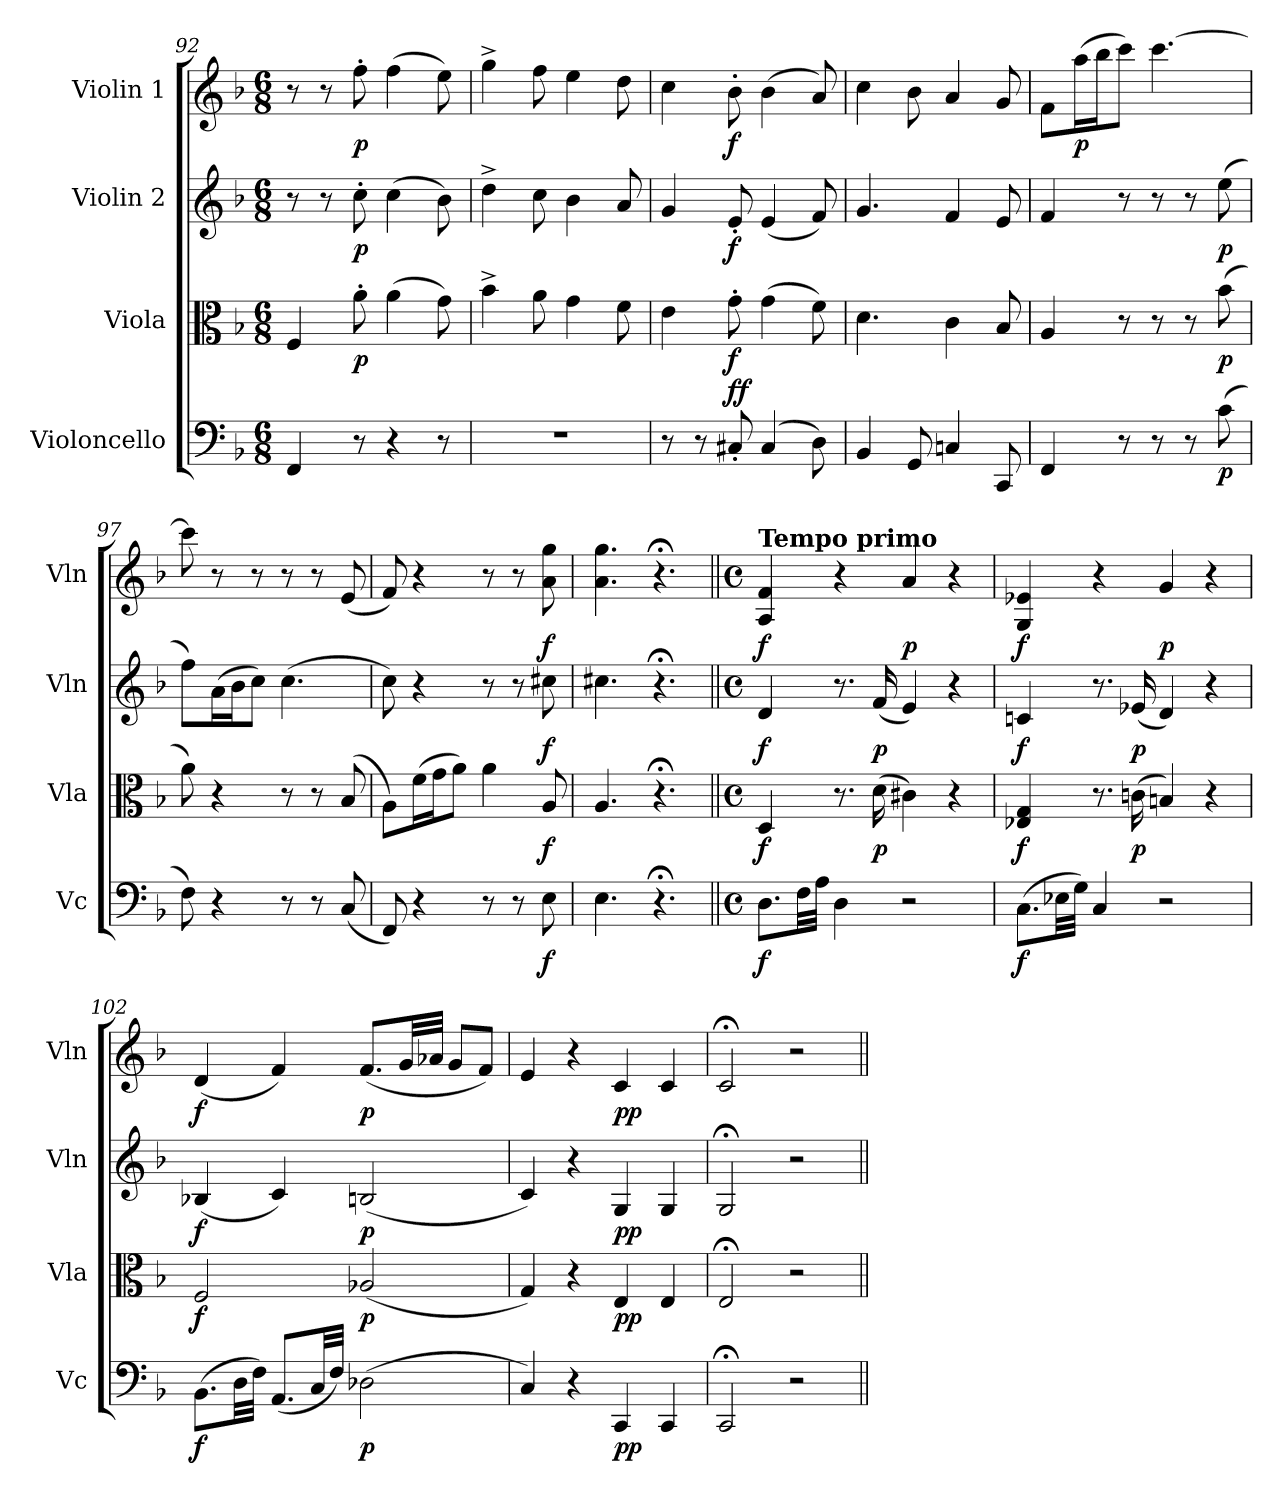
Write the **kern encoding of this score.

**kern	**dynam	**kern	**dynam	**kern	**dynam	**kern	**dynam
*part4	*part4	*part3	*part3	*part2	*part2	*part1	*part1
*staff4	*staff4	*staff3	*staff3	*staff2	*staff2	*staff1	*staff1
*I"Violoncello	*	*I"Viola	*	*I"Violin 2	*	*I"Violin 1	*
*I'Vc	*	*I'Vla	*	*I'Vln	*	*I'Vln	*
*clefF4	*	*clefC3	*	*clefG2	*	*clefG2	*
*k[b-]	*	*k[b-]	*	*k[b-]	*	*k[b-]	*
*M6/8	*	*M6/8	*	*M6/8	*	*M6/8	*
=92	=92	=92	=92	=92	=92	=92	=92
4FF/	.	4F/	.	8r	.	8r	.
.	.	.	.	8r	.	8r	.
!	!	!	!LO:DY:b	!	!LO:DY:b	!	!LO:DY:b
8r	.	8a'\	p	8cc'\	p	8ff'\	p
4r	.	(4a\	.	(>4cc\	.	(>4ff\	.
8r	.	8g\)	.	8b-\)	.	8ee\)	.
!!LO:PB:g=z
=93	=93	=93	=93	=93	=93	=93	=93
2.r	.	4b-^\	.	4dd^\	.	4gg^\	.
.	.	8a\	.	8cc\	.	8ff\	.
.	.	4g\	.	4b-\	.	4ee\	.
.	.	8f\	.	8a/	.	8dd\	.
=94	=94	=94	=94	=94	=94	=94	=94
8r	.	4e\	.	4g/	.	4cc\	.
8r	.	.	.	.	.	.	.
!	!LO:DY:a	!	!	!	!	!	!
!	!LO:DY:n=1:b	!	!LO:DY:b	!	!LO:DY:b	!	!LO:DY:b
8C#X'/	f f	8g'\	f	8e'/	f	8b-'\	f
(>4C#/	.	(4g\	.	(<4e/	.	(>4b-\	.
8D\)	.	8f\)	.	8f/)	.	8a/)	.
=95	=95	=95	=95	=95	=95	=95	=95
4BB-/	.	4.d\	.	4.g/	.	4cc\	.
8GG/	.	.	.	.	.	8b-\	.
4Cn/	.	4c\	.	4f/	.	4a/	.
8CC/	.	8B-/	.	8e/	.	8g/	.
=96	=96	=96	=96	=96	=96	=96	=96
4FF/	.	4A/	.	4f/	.	8f\L	.
!	!	!	!	!	!	!	!LO:DY:b
.	.	.	.	.	.	(>16aa\L	p
.	.	.	.	.	.	16bb-\J	.
8r	.	8r	.	8r	.	8ccc\J)	.
8r	.	8r	.	8r	.	[>4.ccc\	.
8r	.	8r	.	8r	.	.	.
!	!LO:DY:b	!	!LO:DY:b	!	!LO:DY:b	!	!
(8c\	p	(>8b-\	p	(>8ee\	p	.	.
=97	=97	=97	=97	=97	=97	=97	=97
8F\)	.	8a\)	.	8ff\L)	.	8ccc\]	.
4r	.	4r	.	(16a\L	.	8r	.
.	.	.	.	16b-\J	.	.	.
.	.	.	.	8cc\J)	.	8r	.
8r	.	8r	.	(4.cc\	.	8r	.
8r	.	8r	.	.	.	8r	.
(8C/	.	(8B-/	.	.	.	(8e/	.
=98	=98	=98	=98	=98	=98	=98	=98
8FF/)	.	8A\L)	.	8cc\)	.	8f/)	.
4r	.	(>16f\L	.	4r	.	4r	.
.	.	16g\J	.	.	.	.	.
.	.	8a\J)	.	.	.	.	.
8r	.	4a\	.	8r	.	8r	.
8r	.	.	.	8r	.	8r	.
!	!LO:DY:b	!	!LO:DY:b	!	!LO:DY:b	!	!LO:DY:b
8E\	f	8A/	f	8cc#X\	f	8a\ 8gg\	f
=99	=99	=99	=99	=99	=99	=99	=99
4.E\	.	4.A/	.	4.cc#X\	.	4.a\ 4.gg\	.
4.r;<	.	4.r;<	.	4.r;<	.	4.r;<	.
!!LO:LB:g=z
=100||	=100||	=100||	=100||	=100||	=100||	=100||	=100||
*M4/4	*	*M4/4	*	*M4/4	*	*M4/4	*
*met(c)	*	*met(c)	*	*met(c)	*	*met(c)	*
!	!	!	!	!	!	!LO:TX:a:B:t=Tempo primo	!
!	!LO:DY:b	!	!LO:DY:b	!	!LO:DY:b	!	!LO:DY:b
8.D\L	f	4D/	f	4d/	f	4A/ 4f/	f
32F\LL	.	.	.	.	.	.	.
32A\JJJ	.	.	.	.	.	.	.
4D\	.	8.r	.	8.r	.	4r	.
!	!	!	!LO:DY:b	!	!LO:DY:b	!	!
.	.	(<16d\	p	(<16f/	p	.	.
!	!	!	!	!	!	!	!LO:DY:b
2r	.	4c#X\)	.	4e/)	.	4a/	p
.	.	4r	.	4r	.	4r	.
=101	=101	=101	=101	=101	=101	=101	=101
!	!LO:DY:b	!	!LO:DY:b	!	!LO:DY:b	!	!LO:DY:b
(>8.C\L	f	4E-X/ 4G/	f	4cn/	f	4G/ 4e-X/	f
32E-X\LL	.	.	.	.	.	.	.
32G\JJJ)	.	.	.	.	.	.	.
4C/	.	8.r	.	8.r	.	4r	.
!	!	!	!LO:DY:b	!	!LO:DY:b	!	!
.	.	(16cn\	p	(16e-X/	p	.	.
!	!	!	!	!	!	!	!LO:DY:b
2r	.	4Bn/)	.	4d/)	.	4g/	p
.	.	4r	.	4r	.	4r	.
=102	=102	=102	=102	=102	=102	=102	=102
!	!LO:DY:b	!	!LO:DY:b	!	!LO:DY:b	!	!LO:DY:b
(>8.BB-\L	f	2F/	f	(<4B-X/	f	(4d/	f
32D\LL	.	.	.	.	.	.	.
32F\JJJ)	.	.	.	.	.	.	.
(<8.AA/L	.	.	.	4c/)	.	4f/)	.
32C/LL	.	.	.	.	.	.	.
32F/JJJ)	.	.	.	.	.	.	.
!	!LO:DY:b	!	!LO:DY:b	!	!LO:DY:b	!	!LO:DY:b
(>2D-X\	p	(<2A-X/	p	(<2Bn/	p	(8.f/L	p
.	.	.	.	.	.	32g/LL	.
.	.	.	.	.	.	32a-X/JJJ	.
.	.	.	.	.	.	8g/L	.
.	.	.	.	.	.	8f/J)	.
=103	=103	=103	=103	=103	=103	=103	=103
4C/)	.	4G/)	.	4c/)	.	4e/	.
4r	.	4r	.	4r	.	4r	.
!	!LO:DY:b	!	!LO:DY:b	!	!LO:DY:b	!	!LO:DY:b
4CC/	pp	4E/	pp	4G/	pp	4c/	pp
4CC/	.	4E/	.	4G/	.	4c/	.
=104	=104	=104	=104	=104	=104	=104	=104
2CC;</	.	2E;</	.	2G;</	.	2c;</	.
2r	.	2r	.	2r	.	2r	.
=||	=||	=||	=||	=||	=||	=||	=||
*-	*-	*-	*-	*-	*-	*-	*-
